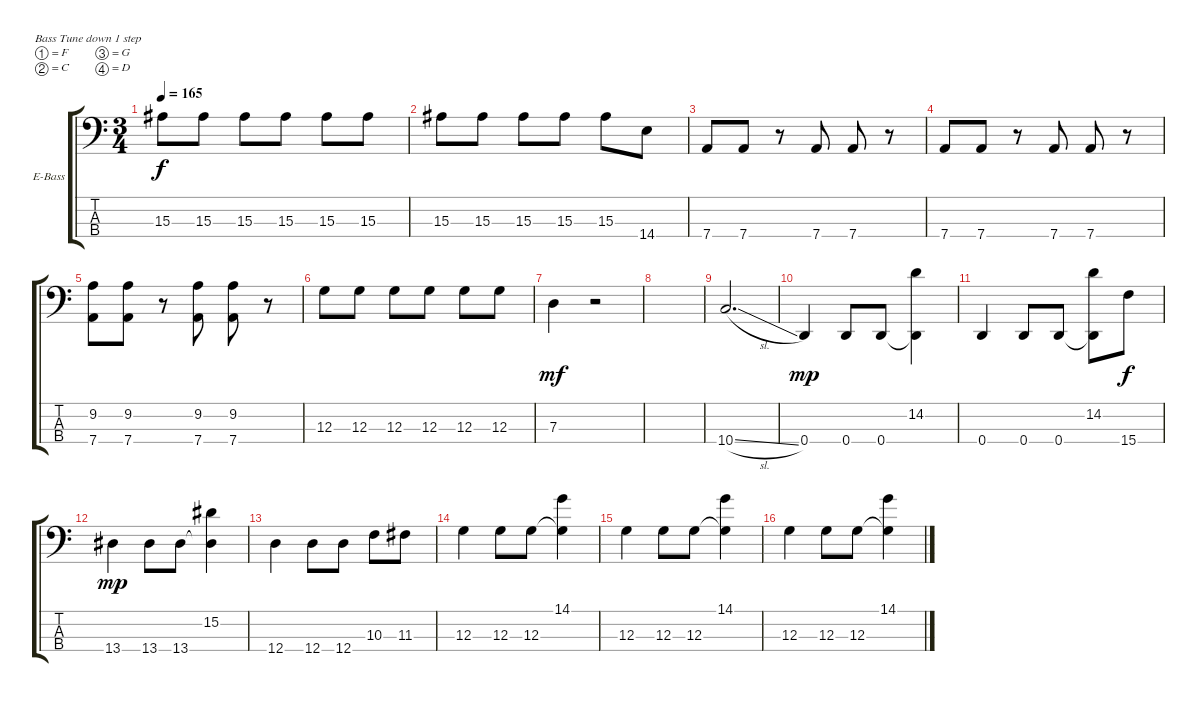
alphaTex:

\bracketExtendMode groupsimilarinstruments
\firstSystemTrackNameOrientation horizontal
\otherSystemsTrackNameOrientation horizontal
\track ("Kristian - Bass" "E-Bass") {instrument electricbassfinger}
\staff {score tabs}
\tuning (F2 C2 G1 D1)
\ts (3 4)
\tempo 165
\clef f4
\ks c
15.3.8{dy f} 15.3.8 15.3.8 15.3.8 15.3.8 15.3.8 |
15.3.8 15.3.8 15.3.8 15.3.8 15.3.8 14.4.8 |
7.4.8 7.4.8 r.8 7.4.8 7.4.8 r.8 |
7.4.8 7.4.8 r.8 7.4.8 7.4.8 r.8 |
(7.4 9.2).8 (7.4 9.2).8 r.8 (7.4 9.2).8 (9.2 7.4).8 r.8 |
12.3.8 12.3.8 12.3.8 12.3.8 12.3.8 12.3.8 |
7.3.4{dy mf} r.2 |
|
10.4{sl}.2{d} |
0.4.4{dy mp} 0.4.8 0.4.8 (14.2 0.4{t}).4 |
0.4.4 0.4.8 0.4.8 (14.2 0.4{t}).8 15.4.8{dy f} |
13.4.4{dy mp} 13.4.8 13.4.8 (15.2 13.4{t}).4 |
12.4.4 12.4.8 12.4.8 10.3.8 11.3.8 |
12.3.4 12.3.8 12.3.8 (14.1 12.3{t}).4 |
12.3.4 12.3.8 12.3.8 (14.1 12.3{t}).4 |
12.3.4 12.3.8 12.3.8 (14.1 12.3{t}).4
